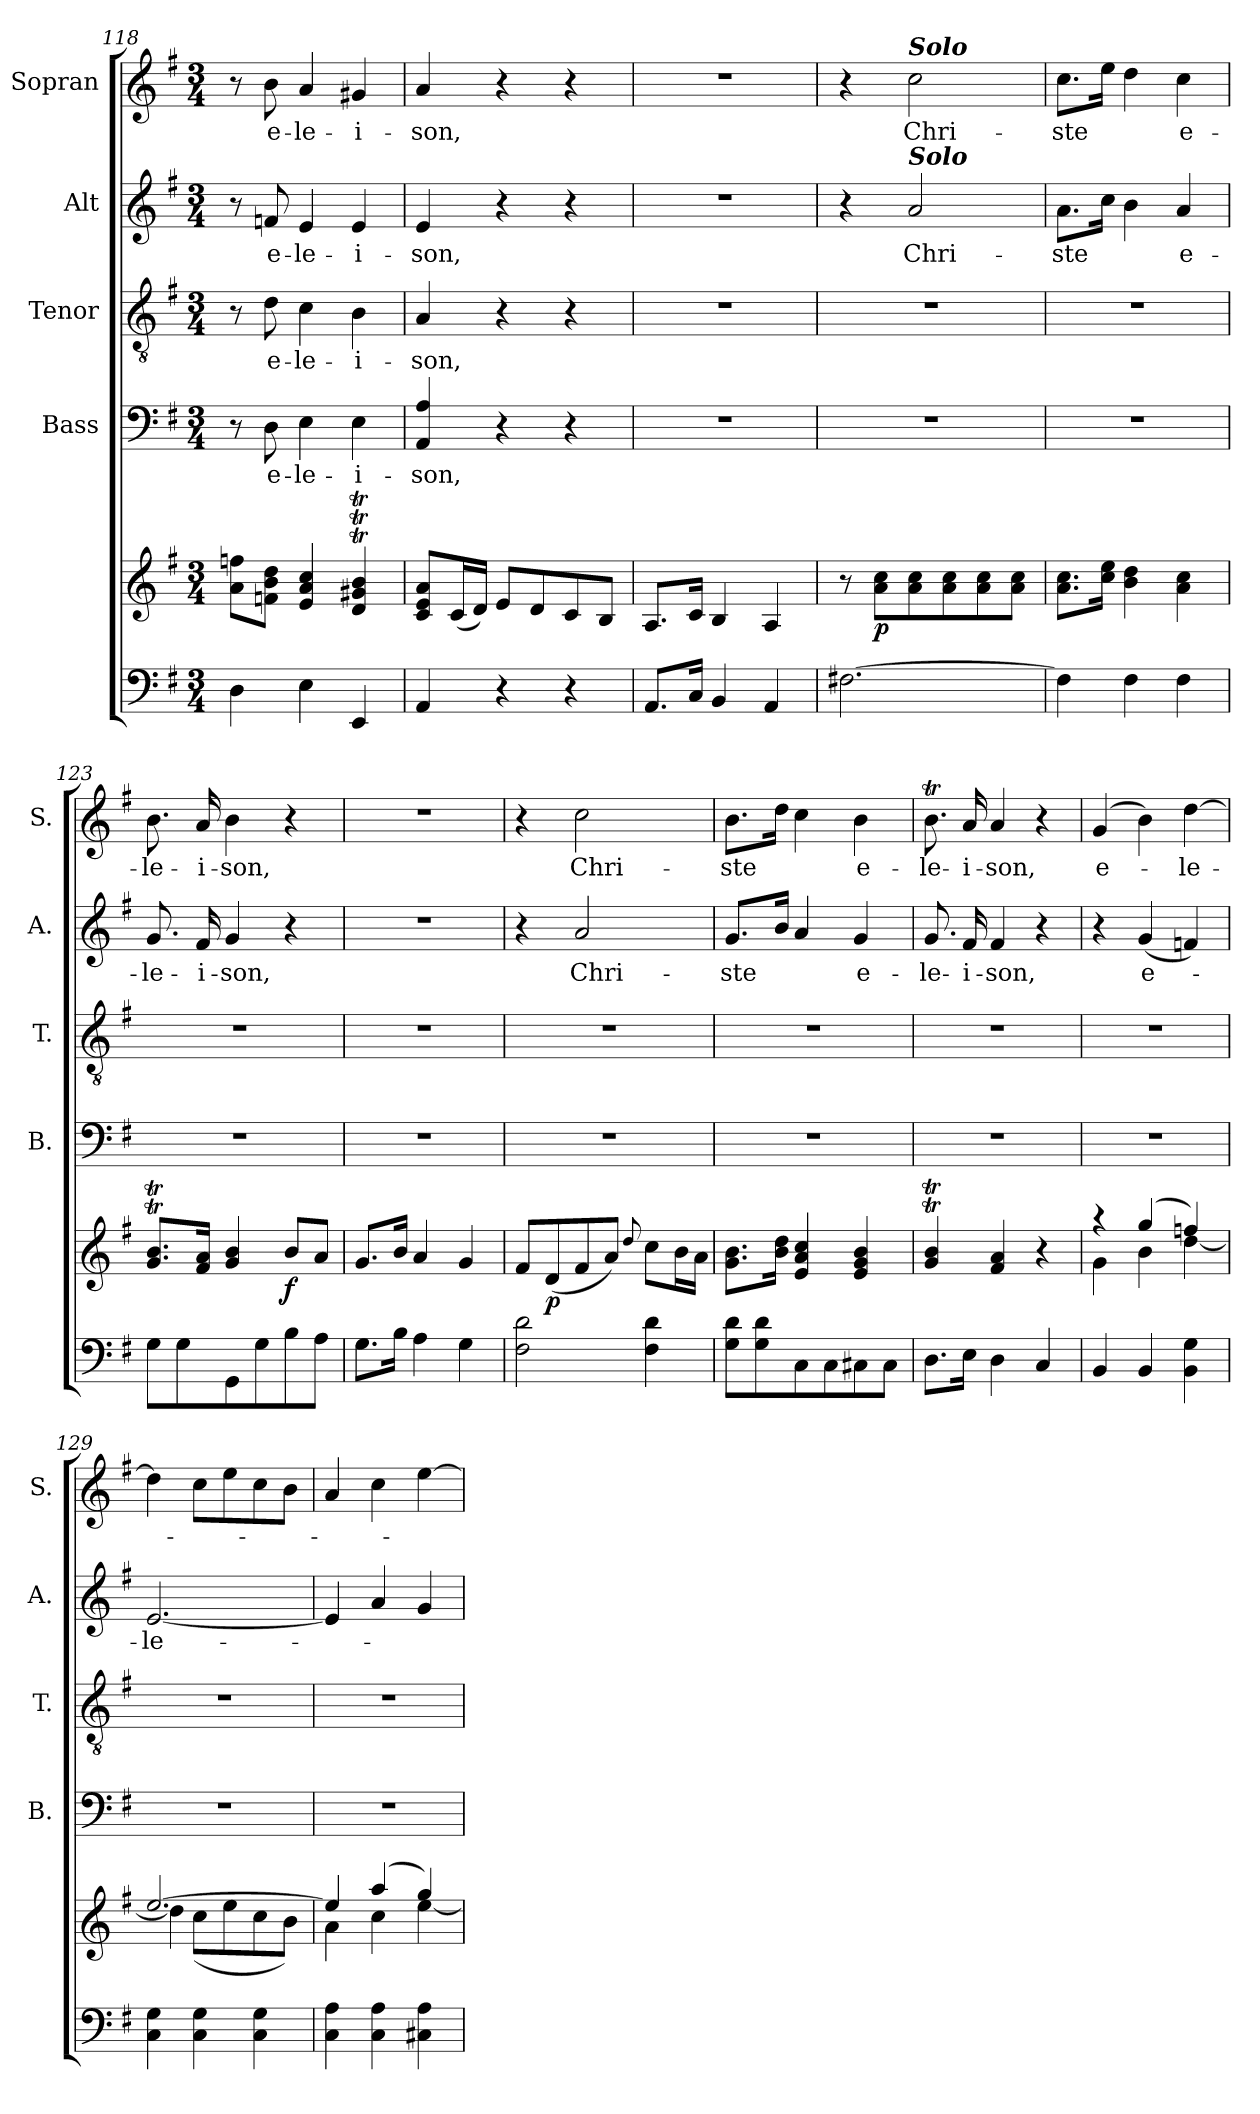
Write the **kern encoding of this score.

**kern	**kern	**dynam	**kern	**text	**kern	**text	**kern	**text	**kern	**text
*part5	*part5	*part5	*part4	*part4	*part3	*part3	*part2	*part2	*part1	*part1
*staff6	*staff5	*staff5/6	*staff4	*staff4	*staff3	*staff3	*staff2	*staff2	*staff1	*staff1
*	*	*	*I"Bass	*	*I"Tenor	*	*I"Alt	*	*I"Sopran	*
*	*	*	*I'B.	*	*I'T.	*	*I'A.	*	*I'S.	*
*clefF4	*clefG2	*	*clefF4	*	*clefGv2	*	*clefG2	*	*clefG2	*
*k[f#]	*k[f#]	*	*k[f#]	*	*k[f#]	*	*k[f#]	*	*k[f#]	*
*G:	*G:	*	*G:	*	*G:	*	*G:	*	*G:	*
*M3/4	*M3/4	*	*M3/4	*	*M3/4	*	*M3/4	*	*M3/4	*
=118	=118	=118	=118	=118	=118	=118	=118	=118	=118	=118
4D\	8a\ 8ffn\L	.	8r	.	8r	.	8r	.	8r	.
!	!	!	!	!LO:LY:b	!	!LO:LY:b	!	!LO:LY:b	!	!LO:LY:b
.	8fn\ 8b\ 8dd\J	.	8D\	e-	8d\	e-	8fn/	e-	8b\	e-
!	!	!	!	!LO:LY:b	!	!LO:LY:b	!	!LO:LY:b	!	!LO:LY:b
4E\	4e/ 4a/ 4cc/	.	4E\	-le-	4c\	-le-	4e/	-le-	4a/	-le-
!	!	!	!	!LO:LY:b	!	!LO:LY:b	!	!LO:LY:b	!	!LO:LY:b
4EE/	4d/T 4g#X/T 4b/T	.	4E\	-i-	4B\	-i-	4e/	-i-	4g#X/	-i-
=119	=119	=119	=119	=119	=119	=119	=119	=119	=119	=119
!	!	!	!	!LO:LY:b	!	!LO:LY:b	!	!LO:LY:b	!	!LO:LY:b
4AA/	8c/ 8e/ 8a/L	.	4AA/ 4A/	-son,	4A/	-son,	4e/	-son,	4a/	-son,
.	(<16c/L	.	.	.	.	.	.	.	.	.
.	16d/JJ)	.	.	.	.	.	.	.	.	.
4r	8e/L	.	4r	.	4r	.	4r	.	4r	.
.	8d/	.	.	.	.	.	.	.	.	.
4r	8c/	.	4r	.	4r	.	4r	.	4r	.
.	8B/J	.	.	.	.	.	.	.	.	.
=120	=120	=120	=120	=120	=120	=120	=120	=120	=120	=120
8.AA/L	8.A/L	.	2.r	.	2.r	.	2.r	.	2.r	.
16C/Jk	16c/Jk	.	.	.	.	.	.	.	.	.
4BB/	4B/	.	.	.	.	.	.	.	.	.
4AA/	4A/	.	.	.	.	.	.	.	.	.
=121	=121	=121	=121	=121	=121	=121	=121	=121	=121	=121
[2.F#X\	8r	.	2.r	.	2.r	.	4r	.	4r	.
!	!	!LO:DY:b	!	!	!	!	!	!	!	!
.	8a\ 8cc\L	p	.	.	.	.	.	.	.	.
!	!	!	!	!	!	!	!	!	!LO:TX:a:Bi:t=Solo	!
!	!	!	!	!	!	!	!LO:TX:a:Bi:t=Solo	!	!	!
!	!	!	!	!	!	!	!	!LO:LY:b	!	!LO:LY:b
.	8a\ 8cc\	.	.	.	.	.	2a/	Chri-	2cc\	Chri-
.	8a\ 8cc\	.	.	.	.	.	.	.	.	.
.	8a\ 8cc\	.	.	.	.	.	.	.	.	.
.	8a\ 8cc\J	.	.	.	.	.	.	.	.	.
=122	=122	=122	=122	=122	=122	=122	=122	=122	=122	=122
!	!	!	!	!	!	!	!	!LO:LY:b	!	!LO:LY:b
4F#\]	8.a\ 8.cc\L	.	2.r	.	2.r	.	8.a\L	-ste	8.cc\L	-ste
.	16cc\ 16ee\Jk	.	.	.	.	.	16cc\Jk	.	16ee\Jk	.
4F#\	4b\ 4dd\	.	.	.	.	.	4b\	.	4dd\	.
!	!	!	!	!	!	!	!	!LO:LY:b	!	!LO:LY:b
4F#\	4a\ 4cc\	.	.	.	.	.	4a/	e-	4cc\	e-
!!LO:PB:g=z
=123	=123	=123	=123	=123	=123	=123	=123	=123	=123	=123
!	!	!	!	!	!	!	!	!LO:LY:b	!	!LO:LY:b
8G\L	8.g/T 8.b/TL	.	2.r	.	2.r	.	8.g/	-le-	8.b\	-le-
8G\	.	.	.	.	.	.	.	.	.	.
!	!	!	!	!	!	!	!	!LO:LY:b	!	!LO:LY:b
.	16f#/ 16a/Jk	.	.	.	.	.	16f#/	-i-	16a/	-i-
!	!	!	!	!	!	!	!	!LO:LY:b	!	!LO:LY:b
8GG\	4g/ 4b/	.	.	.	.	.	4g/	-son,	4b\	-son,
8G\	.	.	.	.	.	.	.	.	.	.
!	!	!LO:DY:b	!	!	!	!	!	!	!	!
8B\	8b/L	f	.	.	.	.	4r	.	4r	.
8A\J	8a/J	.	.	.	.	.	.	.	.	.
=124	=124	=124	=124	=124	=124	=124	=124	=124	=124	=124
8.G\L	8.g/L	.	2.r	.	2.r	.	2.r	.	2.r	.
16B\Jk	16b/Jk	.	.	.	.	.	.	.	.	.
4A\	4a/	.	.	.	.	.	.	.	.	.
4G\	4g/	.	.	.	.	.	.	.	.	.
=125	=125	=125	=125	=125	=125	=125	=125	=125	=125	=125
2F#\ 2d\	8f#/L	.	2.r	.	2.r	.	4r	.	4r	.
!	!	!LO:DY:b	!	!	!	!	!	!	!	!
.	(<8d/	p	.	.	.	.	.	.	.	.
!	!	!	!	!	!	!	!	!LO:LY:b	!	!LO:LY:b
.	8f#/	.	.	.	.	.	2a/	Chri-	2cc\	Chri-
.	8a/J)	.	.	.	.	.	.	.	.	.
.	8qqdd/	.	.	.	.	.	.	.	.	.
4F#\ 4d\	8cc\L	.	.	.	.	.	.	.	.	.
.	16b\L	.	.	.	.	.	.	.	.	.
.	16a\JJ	.	.	.	.	.	.	.	.	.
=126	=126	=126	=126	=126	=126	=126	=126	=126	=126	=126
!	!	!	!	!	!	!	!	!LO:LY:b	!	!LO:LY:b
8G\ 8d\L	8.g\ 8.b\L	.	2.r	.	2.r	.	8.g/L	-ste	8.b\L	-ste
8G\ 8d\	.	.	.	.	.	.	.	.	.	.
.	16b\ 16dd\Jk	.	.	.	.	.	16b/Jk	.	16dd\Jk	.
8C\	4e/ 4a/ 4cc/	.	.	.	.	.	4a/	.	4cc\	.
8C\	.	.	.	.	.	.	.	.	.	.
!	!	!	!	!	!	!	!	!LO:LY:b	!	!LO:LY:b
8C#X\	4e/ 4g/ 4b/	.	.	.	.	.	4g/	e-	4b\	e-
8C#\J	.	.	.	.	.	.	.	.	.	.
=127	=127	=127	=127	=127	=127	=127	=127	=127	=127	=127
!	!	!	!	!	!	!	!	!LO:LY:b	!	!LO:LY:b
8.D\L	4g/T 4b/T	.	2.r	.	2.r	.	8.g/	-le-	8.bt\	-le-
!	!	!	!	!	!	!	!	!LO:LY:b	!	!LO:LY:b
16E\Jk	.	.	.	.	.	.	16f#/	-i-	16a/	-i-
!	!	!	!	!	!	!	!	!LO:LY:b	!	!LO:LY:b
4D\	4f#/ 4a/	.	.	.	.	.	4f#/	-son,	4a/	-son,
4C/	4r	.	.	.	.	.	4r	.	4r	.
=128	=128	=128	=128	=128	=128	=128	=128	=128	=128	=128
*	*^	*	*	*	*	*	*	*	*	*
!	!	!	!	!	!	!	!	!	!	!	!LO:LY:b
4BB/	4rgg	4g\	.	2.r	.	2.r	.	4r	.	(4g/	e-
!	!	!	!	!	!	!	!	!	!LO:LY:b	!	!
4BB/	(4gg/	4b\	.	.	.	.	.	(<4g/	e-	4b\)	.
!	!	!	!	!	!	!	!	!	!	!	!LO:LY:b
4BB\ 4G\	4ffn/)	[<4dd\	.	.	.	.	.	4fn/)	.	[4dd\	-le-
!!LO:LB:g=z
=129	=129	=129	=129	=129	=129	=129	=129	=129	=129	=129	=129
!	!	!	!	!	!	!	!	!	!LO:LY:b	!	!
4C\ 4G\	[>2.ee/	4dd\]	.	2.r	.	2.r	.	[2.e/	-le-	4dd\]	.
4C\ 4G\	.	(<8cc\L	.	.	.	.	.	.	.	8cc\L	.
.	.	8ee\	.	.	.	.	.	.	.	8ee\	.
4C\ 4G\	.	8cc\	.	.	.	.	.	.	.	8cc\	.
.	.	8b\J)	.	.	.	.	.	.	.	8b\J	.
=130	=130	=130	=130	=130	=130	=130	=130	=130	=130	=130	=130
4C\ 4A\	4ee/]	4a\	.	2.r	.	2.r	.	4e/]	.	4a/	.
4C\ 4A\	(4aa/	4cc\	.	.	.	.	.	4a/	.	4cc\	.
4C#X\ 4A\	4gg/)	[<4ee\	.	.	.	.	.	4g/	.	[4ee\	.
*	*v	*v	*	*	*	*	*	*	*	*	*
=	=	=	=	=	=	=	=	=	=	=
*-	*-	*-	*-	*-	*-	*-	*-	*-	*-	*-
